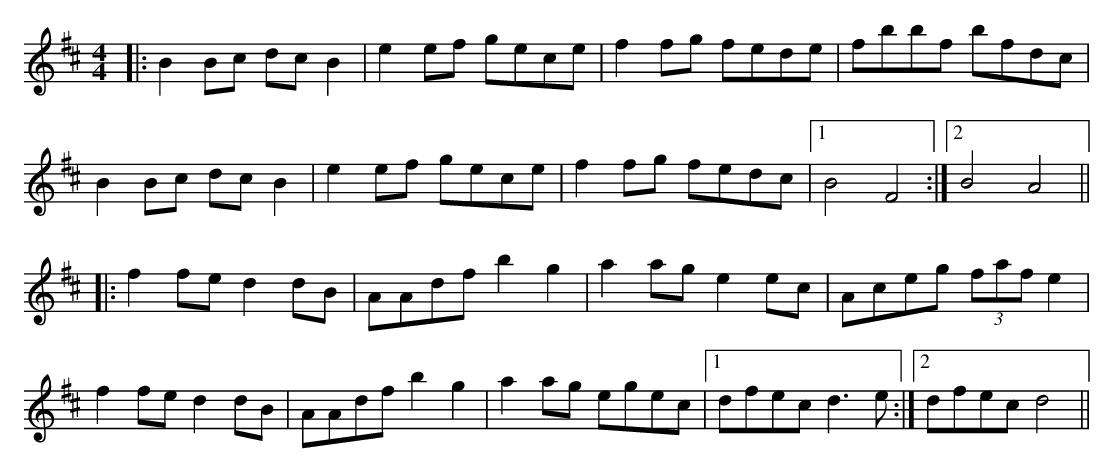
X:1
M:4/4
K:Bmin
|:B2Bc dcB2|e2ef gece|f2fg fede|fbbf bfdc|
B2Bc dcB2|e2ef gece|f2fg fedc|1 B4 F4:|2 B4 A4||
|:f2fe d2dB|AAdf b2g2|a2ag e2 ec|Aceg (3faf e2|
f2fe d2dB|AAdf b2g2|a2ag egec|1 dfec d3e:|2 dfec d4||
